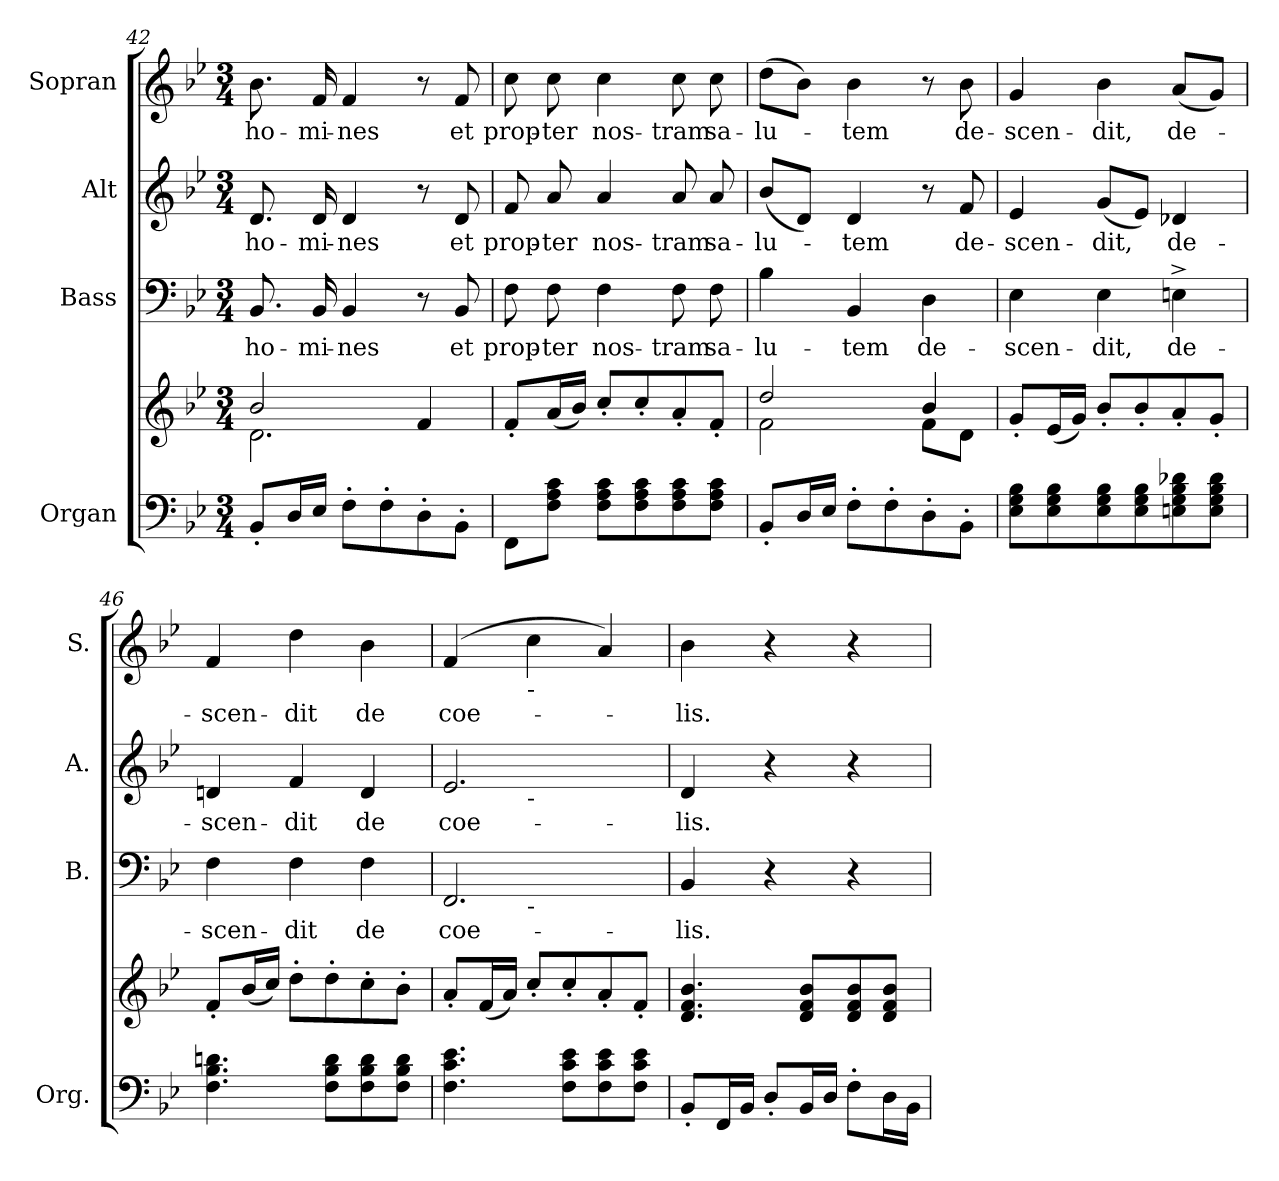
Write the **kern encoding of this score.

**kern	**kern	**kern	**text	**kern	**text	**kern	**text
*part4	*part4	*part3	*part3	*part2	*part2	*part1	*part1
*staff5	*staff4	*staff3	*staff3	*staff2	*staff2	*staff1	*staff1
*I"Organ	*	*I"Bass	*	*I"Alt	*	*I"Sopran	*
*I'Org.	*	*I'B.	*	*I'A.	*	*I'S.	*
!!LO:PB:g=z
*clefF4	*clefG2	*clefF4	*	*clefG2	*	*clefG2	*
*k[b-e-]	*k[b-e-]	*k[b-e-]	*	*k[b-e-]	*	*k[b-e-]	*
*B-:	*B-:	*B-:	*	*B-:	*	*B-:	*
*M3/4	*M3/4	*M3/4	*	*M3/4	*	*M3/4	*
=42	=42	=42	=42	=42	=42	=42	=42
*	*^	*	*	*	*	*	*
!	!	!	!	!LO:LY:b:color=#000000	!	!	!	!
!	!	!	!	!	!	!LO:LY:b:color=#000000	!	!
!	!	!	!	!	!	!	!	!LO:LY:b:color=#000000
8BB-'i/L	2b-i/	2.di\	8.BB-i/	ho-	8.di/	ho-	8.b-i\	ho-
16Di/L	.	.	.	.	.	.	.	.
!	!	!	!	!LO:LY:b:color=#000000	!	!	!	!
!	!	!	!	!	!	!LO:LY:b:color=#000000	!	!
!	!	!	!	!	!	!	!	!LO:LY:b:color=#000000
16E-i/JJ	.	.	16BB-i/	-mi-	16di/	-mi-	16fi/	-mi-
!	!	!	!	!LO:LY:b:color=#000000	!	!	!	!
!	!	!	!	!	!	!LO:LY:b:color=#000000	!	!
!	!	!	!	!	!	!	!	!LO:LY:b:color=#000000
8F'i\L	.	.	4BB-i/	-nes	4di/	-nes	4fi/	-nes
8F'i\	.	.	.	.	.	.	.	.
8D'i\	4fi/	.	8r	.	8r	.	8r	.
!	!	!	!	!LO:LY:b:color=#000000	!	!	!	!
!	!	!	!	!	!	!LO:LY:b:color=#000000	!	!
!	!	!	!	!	!	!	!	!LO:LY:b:color=#000000
8BB-'i\J	.	.	8BB-i/	et	8di/	et	8fi/	et
*	*v	*v	*	*	*	*	*	*
=43	=43	=43	=43	=43	=43	=43	=43
!	!	!	!LO:LY:b:color=#000000	!	!	!	!
!	!	!	!	!	!LO:LY:b:color=#000000	!	!
!	!	!	!	!	!	!	!LO:LY:b:color=#000000
8FFi\L	8f'i/L	8Fi\	prop-	8fi/	prop-	8cci\	prop-
!	!	!	!LO:LY:b:color=#000000	!	!	!	!
!	!	!	!	!	!LO:LY:b:color=#000000	!	!
!	!	!	!	!	!	!	!LO:LY:b:color=#000000
8Fi\ 8Ai 8ciJ	(16ai/L	8Fi\	-ter	8ai/	-ter	8cci\	-ter
.	16b-i/JJ)	.	.	.	.	.	.
!	!	!	!LO:LY:b:color=#000000	!	!	!	!
!	!	!	!	!	!LO:LY:b:color=#000000	!	!
!	!	!	!	!	!	!	!LO:LY:b:color=#000000
8Fi\ 8Ai 8ciL	8cc'i/L	4Fi\	nos-	4ai/	nos-	4cci\	nos-
8Fi\ 8Ai 8ci	8cc'i/	.	.	.	.	.	.
!	!	!	!LO:LY:b:color=#000000	!	!	!	!
!	!	!	!	!	!LO:LY:b:color=#000000	!	!
!	!	!	!	!	!	!	!LO:LY:b:color=#000000
8Fi\ 8Ai 8ci	8a'i/	8Fi\	-tram	8ai/	-tram	8cci\	-tram
!	!	!	!LO:LY:b:color=#000000	!	!	!	!
!	!	!	!	!	!LO:LY:b:color=#000000	!	!
!	!	!	!	!	!	!	!LO:LY:b:color=#000000
8Fi\ 8Ai 8ciJ	8f'i/J	8Fi\	sa-	8ai/	sa-	8cci\	sa-
=44	=44	=44	=44	=44	=44	=44	=44
*	*^	*	*	*	*	*	*
!	!	!	!	!LO:LY:b:color=#000000	!	!	!	!
!	!	!	!	!	!	!LO:LY:b:color=#000000	!	!
!	!	!	!	!	!	!	!	!LO:LY:b:color=#000000
8BB-'i/L	2ddi/	2fi\	4B-i\	-lu-	(8b-i/L	-lu-	(8ddi\L	-lu-
16Di/L	.	.	.	.	8di/J)	.	8b-i\J)	.
16E-i/JJ	.	.	.	.	.	.	.	.
!	!	!	!	!LO:LY:b:color=#000000	!	!	!	!
!	!	!	!	!	!	!LO:LY:b:color=#000000	!	!
!	!	!	!	!	!	!	!	!LO:LY:b:color=#000000
8F'i\L	.	.	4BB-i/	-tem	4di/	-tem	4b-i\	-tem
8F'i\	.	.	.	.	.	.	.	.
!	!	!	!	!LO:LY:b:color=#000000	!	!	!	!
8D'i\	4b-i/	8fi\L	4Di\	de-	8r	.	8r	.
!	!	!	!	!	!	!LO:LY:b:color=#000000	!	!
!	!	!	!	!	!	!	!	!LO:LY:b:color=#000000
8BB-'i\J	.	8di\J	.	.	8fi/	de-	8b-i\	de-
*	*v	*v	*	*	*	*	*	*
=45	=45	=45	=45	=45	=45	=45	=45
*	*^	*	*	*	*	*	*
!	!	!	!	!LO:LY:b:color=#000000	!	!	!	!
*	*v	*v	*	*	*	*	*	*
*	*^	*	*	*	*	*	*
!	!	!	!	!	!	!LO:LY:b:color=#000000	!	!
*	*v	*v	*	*	*	*	*	*
*	*^	*	*	*	*	*	*
!	!	!	!	!	!	!	!	!LO:LY:b:color=#000000
*	*v	*v	*	*	*	*	*	*
8E-i\ 8Gi 8B-iL	8g'i/L	4E-i\	-scen-	4e-i/	-scen-	4gi/	-scen-
8E-i\ 8Gi 8B-i	(16e-i/L	.	.	.	.	.	.
.	16gi/JJ)	.	.	.	.	.	.
!	!	!	!LO:LY:b:color=#000000	!	!	!	!
!	!	!	!	!	!LO:LY:b:color=#000000	!	!
!	!	!	!	!	!	!	!LO:LY:b:color=#000000
8E-i\ 8Gi 8B-i	8b-'i/L	4E-i\	-dit,	(8gi/L	-dit,	4b-i\	-dit,
8E-i\ 8Gi 8B-i	8b-'i/	.	.	8e-i/J)	.	.	.
!	!	!	!LO:LY:b:color=#000000	!	!	!	!
!	!	!	!	!	!LO:LY:b:color=#000000	!	!
!	!	!	!	!	!	!	!LO:LY:b:color=#000000
8Eni\ 8Gi 8B-i 8d-Xi	8a'i/	4En^i\	de-	4d-Xi/	de-	(8ai/L	de-
8Ei\ 8Gi 8B-i 8d-iJ	8g'i/J	.	.	.	.	8gi/J)	.
=46	=46	=46	=46	=46	=46	=46	=46
!	!	!	!LO:LY:b:color=#000000	!	!	!	!
!	!	!	!	!	!LO:LY:b:color=#000000	!	!
!	!	!	!	!	!	!	!LO:LY:b:color=#000000
4.Fi\ 4.B-i 4.dni	8f'i/L	4Fi\	-scen-	4dni/	-scen-	4fi/	-scen-
.	(16b-i/L	.	.	.	.	.	.
.	16cci/JJ)	.	.	.	.	.	.
!	!	!	!LO:LY:b:color=#000000	!	!	!	!
!	!	!	!	!	!LO:LY:b:color=#000000	!	!
!	!	!	!	!	!	!	!LO:LY:b:color=#000000
.	8dd'i\L	4Fi\	-dit	4fi/	-dit	4ddi\	-dit
8Fi\ 8B-i 8diL	8dd'i\	.	.	.	.	.	.
!	!	!	!LO:LY:b:color=#000000	!	!	!	!
!	!	!	!	!	!LO:LY:b:color=#000000	!	!
!	!	!	!	!	!	!	!LO:LY:b:color=#000000
8Fi\ 8B-i 8di	8cc'i\	4Fi\	de	4di/	de	4b-i\	de
8Fi\ 8B-i 8diJ	8b-'i\J	.	.	.	.	.	.
!!LO:LB:g=z
=47	=47	=47	=47	=47	=47	=47	=47
!	!	!	!LO:LY:b:color=#000000	!	!	!	!
!	!	!	!	!	!LO:LY:b:color=#000000	!	!
!	!	!	!	!	!	!	!LO:LY:b:color=#000000
*	*	*^	*	*^	*	*	*
4.Fi\ 4.ci 4.e-i	8a'i/L	2.FFi/	4ryy	coe-	2.e-i/	4ryy	coe-	(4fi/	coe-
.	(16fi/L	.	.	.	.	.	.	.	.
.	16ai/JJ)	.	.	.	.	.	.	.	.
!	!	!	!	!	!	!	!	!LO:TX:b:t=-	!
!	!	!	!	!	!	!LO:TX:b:t=-	!	!	!
!	!	!	!LO:TX:b:t=-	!	!	!	!	!	!
.	8cc'i/L	.	2ryy	.	.	2ryy	.	4cci\	.
8Fi\ 8ci 8e-iL	8cc'i/	.	.	.	.	.	.	.	.
8Fi\ 8ci 8e-i	8a'i/	.	.	.	.	.	.	4ai/)	.
8Fi\ 8ci 8e-iJ	8f'i/J	.	.	.	.	.	.	.	.
*	*	*v	*v	*	*	*	*	*	*
*	*	*	*	*v	*v	*	*	*
=48	=48	=48	=48	=48	=48	=48	=48
*	*	*^	*	*^	*	*	*
!	!	!	!	!LO:LY:b:color=#000000	!	!	!	!	!
*	*	*v	*v	*	*	*	*	*	*
*	*	*	*	*v	*v	*	*	*
*	*	*^	*	*^	*	*	*
!	!	!	!	!	!	!	!LO:LY:b:color=#000000	!	!
*	*	*v	*v	*	*	*	*	*	*
*	*	*	*	*v	*v	*	*	*
*	*	*^	*	*^	*	*	*
!	!	!	!	!	!	!	!	!	!LO:LY:b:color=#000000
*	*	*v	*v	*	*	*	*	*	*
*	*	*	*	*v	*v	*	*	*
8BB-'i/L	4.di/ 4.fi 4.b-i	4BB-i/	-lis.	4di/	-lis.	4b-i\	-lis.
16FFi/L	.	.	.	.	.	.	.
16BB-i/JJ	.	.	.	.	.	.	.
8D'i/L	.	4r	.	4r	.	4r	.
16BB-i/L	8di/ 8fi 8b-iL	.	.	.	.	.	.
16Di/JJ	.	.	.	.	.	.	.
8F'i\L	8di/ 8fi 8b-i	4r	.	4r	.	4r	.
16Di\L	8di/ 8fi 8b-iJ	.	.	.	.	.	.
16BB-i\JJ	.	.	.	.	.	.	.
=	=	=	=	=	=	=	=
*-	*-	*-	*-	*-	*-	*-	*-
